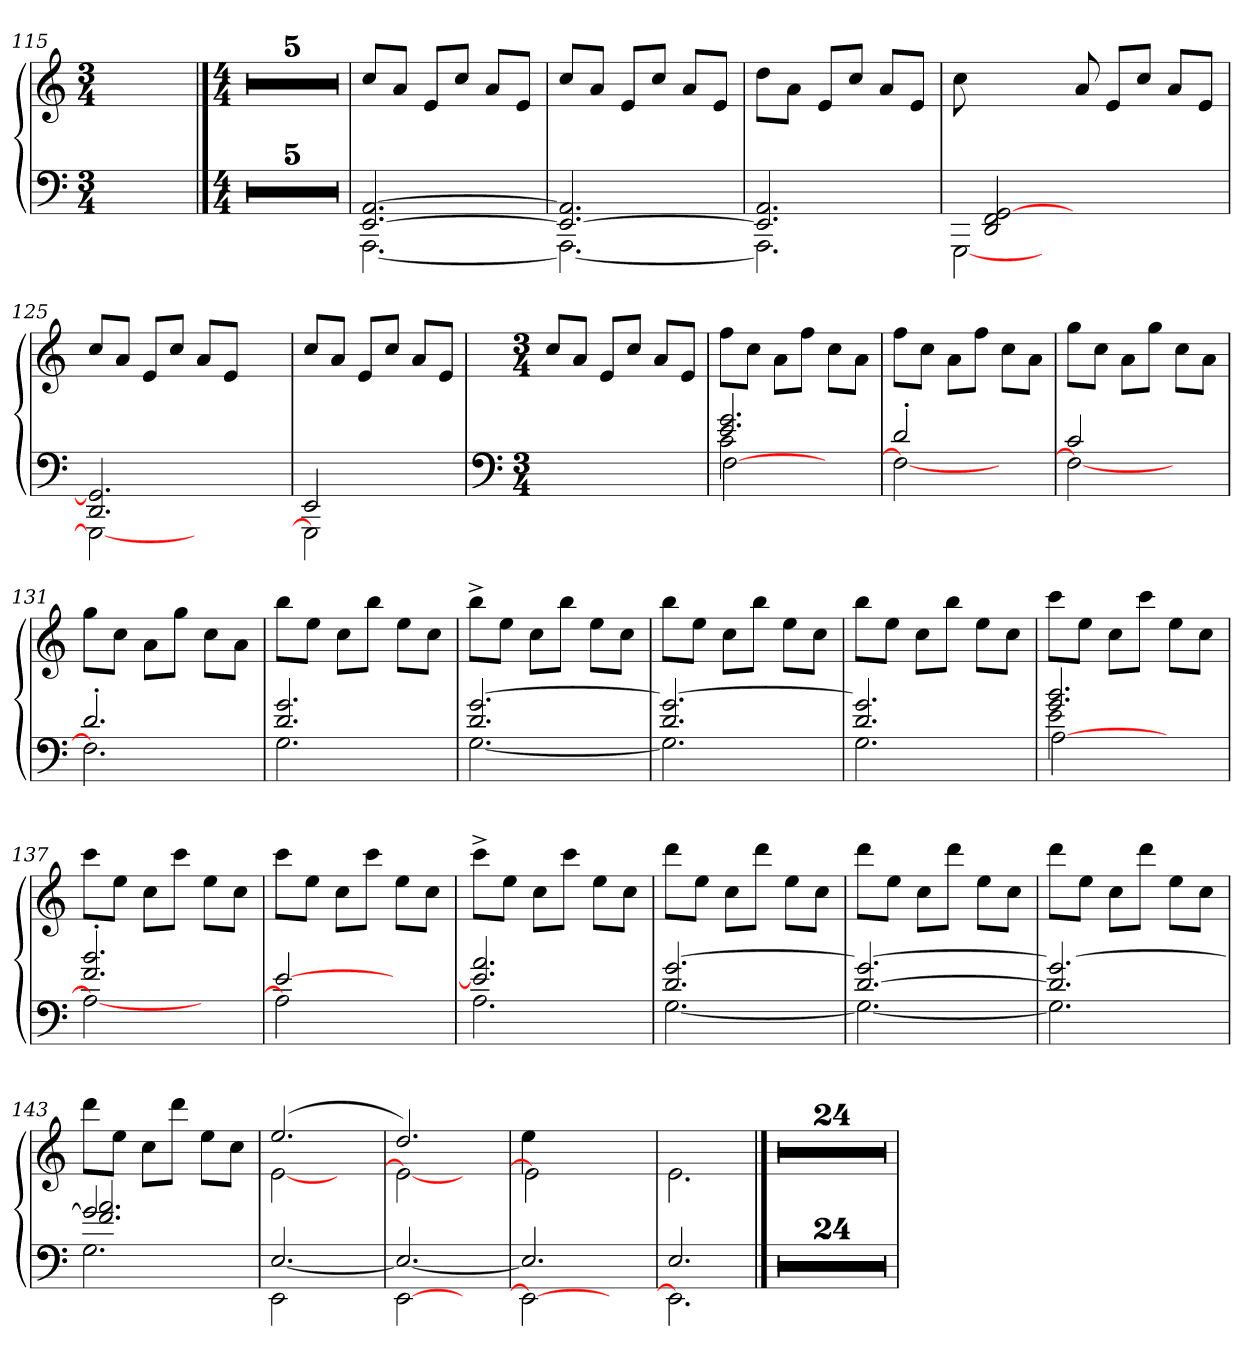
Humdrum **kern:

**kern	**kern
*part1	*part1
*staff2	*staff1
*clefF4	*clefG2
*k[]	*k[]
*M3/4	*M3/4
=115	=115
2.ryy	2.ryy
==116	==116
*M4/4	*M4/4
1ryy	1ryy
=117	=117
1ryy	1ryy
=118	=118
1ryy	1ryy
=119	=119
1ryy	1ryy
==120	==120
1ryy	1ryy
!!LO:PB:g=z
=121	=121
*^	*
[2.EE/ [2.AA/	[2.AAA\	8cc/L
.	.	8a/J
.	.	8e/L
.	.	8cc/J
.	.	8a/L
.	.	8e/J
=122	=122	=122
2.EE/_ 2.AA/]	2.AAA\_	8cc/L
.	.	8a/J
.	.	8e/L
.	.	8cc/J
.	.	8a/L
.	.	8e/J
=123	=123	=123
2.EE/] 2.AA/	2.AAA\]	8dd\L
.	.	8a\J
.	.	8e/L
.	.	8cc/J
.	.	8a/L
.	.	8e/J
=124	=124	=124
8ryy	[2GGG\	8cc\
2DD/ 2FF/ [2GG/	.	2ryy
.	2ryy	.
4ryy	.	8a/
.	.	8e/L
4.ryy	.	8cc/J
.	4ryy	8a/L
.	.	8e/J
=125	=125	=125
2.DD/ 2.GG/]	2GGG\_	8cc/L
.	.	8a/J
.	.	8e/L
.	.	8cc/J
.	4ryy	8a/L
.	.	8e/J
4ryy	4ryy	4ryy
=126	=126	=126
2GGG\]	2EE/	8cc/L
.	.	8a/J
.	.	8e/L
.	.	8cc/J
4ryy	4ryy	8a/L
.	.	8e/J
*v	*v	*
!!LO:LB:g=z
=127	=127
*clefF4	*
*M3/4	*M3/4
2.ryy	8cc/L
.	8a/J
.	8e/L
.	8cc/J
.	8a/L
.	8e/J
=128	=128
*^	*
*	*^	*
2.e/ 2.g/	2c\	[2F\	8ff\L
.	.	.	8cc\J
.	.	.	8a\L
.	.	.	8ff\J
.	4ryy	4ryy	8cc\L
.	.	.	8a\J
*	*v	*v	*
=129	=129	=129
2d'/	2F\_	8ff\L
.	.	8cc\J
.	.	8a\L
.	.	8ff\J
4ryy	4ryy	8cc\L
.	.	8a\J
=130	=130	=130
2c/	2F\_	8gg\L
.	.	8cc\J
.	.	8a\L
.	.	8gg\J
4ryy	4ryy	8cc\L
.	.	8a\J
=131	=131	=131
2.d'/	2.F\]	8gg\L
.	.	8cc\J
.	.	8a\L
.	.	8gg\J
.	.	8cc\L
.	.	8a\J
=132	=132	=132
2.d/ 2.g/	2.G\	8bb\L
.	.	8ee\J
.	.	8cc\L
.	.	8bb\J
.	.	8ee\L
.	.	8cc\J
!!LO:LB:g=z
=133	=133	=133
2.d/ [2.g/	[2.G\	8bb^\L
.	.	8ee\J
.	.	8cc\L
.	.	8bb\J
.	.	8ee\L
.	.	8cc\J
=134	=134	=134
2.d/ 2.g/_	2.G\]	8bb\L
.	.	8ee\J
.	.	8cc\L
.	.	8bb\J
.	.	8ee\L
.	.	8cc\J
=135	=135	=135
2.d/ 2.g/]	2.G\	8bb\L
.	.	8ee\J
.	.	8cc\L
.	.	8bb\J
.	.	8ee\L
.	.	8cc\J
=136	=136	=136
*	*^	*
2.g/ 2.b/	2e\	[2A\	8ccc\L
.	.	.	8ee\J
.	.	.	8cc\L
.	.	.	8ccc\J
.	4ryy	4ryy	8ee\L
.	.	.	8cc\J
*	*v	*v	*
=137	=137	=137
2.f/' 2.b/'	2A\_	8ccc\L
.	.	8ee\J
.	.	8cc\L
.	.	8ccc\J
.	4ryy	8ee\L
.	.	8cc\J
=138	=138	=138
[2e/	2A\]	8ccc\L
.	.	8ee\J
.	.	8cc\L
.	.	8ccc\J
4ryy	4ryy	8ee\L
.	.	8cc\J
!!LO:LB:g=z
=139	=139	=139
2.e/] 2.a/	2.A\	8ccc^\L
.	.	8ee\J
.	.	8cc\L
.	.	8ccc\J
.	.	8ee\L
.	.	8cc\J
=140	=140	=140
2.d/ [2.g/	[2.G\	8ddd\L
.	.	8ee\J
.	.	8cc\L
.	.	8ddd\J
.	.	8ee\L
.	.	8cc\J
=141	=141	=141
[2.d/ 2.g/_	2.G\_	8ddd\L
.	.	8ee\J
.	.	8cc\L
.	.	8ddd\J
.	.	8ee\L
.	.	8cc\J
=142	=142	=142
2.d/] 2.g/_	2.G\]	8ddd\L
.	.	8ee\J
.	.	8cc\L
.	.	8ddd\J
.	.	8ee\L
.	.	8cc\J
=143	=143	=143
*	*^	*
2g/]	2.G\	2.f/ 2.a/	8ddd\L
.	.	.	8ee\J
.	.	.	8cc\L
.	.	.	8ddd\J
4ryy	.	.	8ee\L
.	.	.	8cc\J
=144	=144	=144	=144
*	*	*	*^
2ryy	[2.E/	2EE\	(>2.ee/	[2e\
4ryy	.	4ryy	.	4ryy
=145	=145	=145	=145	=145
2ryy	2.E/_	[2EE\	2.dd/)	2e\_
4ryy	.	4ryy	.	4ryy
=146	=146	=146	=146	=146
2ryy	2.E/]	2EE\_	4ee\	2e\]
.	.	.	2ryy	.
4ryy	.	4ryy	.	4ryy
*	*v	*v	*	*
=147	=147	=147	=147
2.E/	2.EE\]	2.ryy	2.e\
*v	*v	*	*
*	*v	*v
!!LO:LB:g=z
==148	==148
2.r	2.r
=149	=149
2.r	2.r
=150	=150
2.r	2.r
=151	=151
2.r	2.r
=152	=152
2.r	2.r
=153	=153
2.r	2.r
=154	=154
2.r	2.r
=155	=155
2.r	2.r
=156	=156
2.r	2.r
=157	=157
2.r	2.r
=158	=158
2.r	2.r
=159	=159
2.r	2.r
=160	=160
2.r	2.r
=161	=161
2.r	2.r
=162	=162
2.r	2.r
=163	=163
2.r	2.r
=164	=164
2.r	2.r
=165	=165
2.r	2.r
!!LO:LB:g=z
=166	=166
2.r	2.r
=167	=167
2.r	2.r
=168	=168
2.r	2.r
=169	=169
2.r	2.r
=170	=170
2.r	2.r
=171	=171
2.r	2.r
=	=
*-	*-
